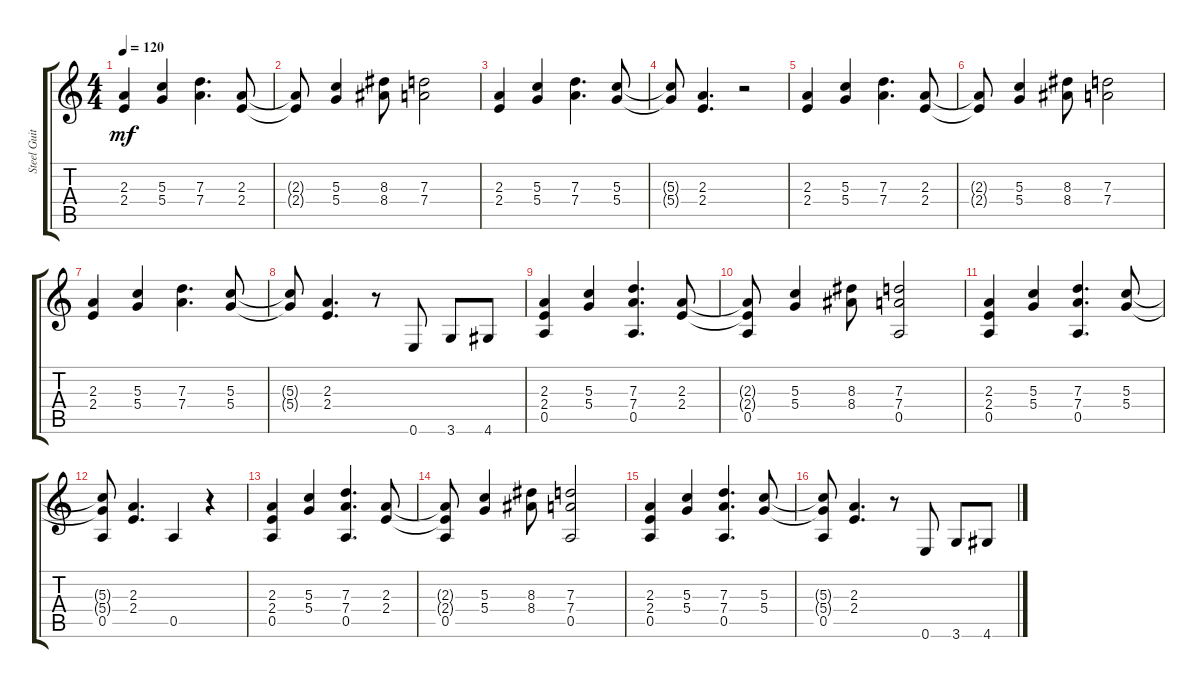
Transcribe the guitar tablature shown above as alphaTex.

\track ("Steel Guitar" "Steel Guit") {instrument acousticguitarsteel}
\staff {score tabs}
\tuning (E4 B3 G3 D3 A2 E2) {hide}
\ts (4 4)
\tempo 120
\clef g2
\ks c
(2.3 2.4).4{dy mf instrument acousticguitarsteel} (5.3 5.4).4 (7.3 7.4).4{d} (2.3 2.4).8 |
(2.3{t} 2.4{t}).8 (5.3 5.4).4 (8.3 8.4).8 (7.3 7.4).2 |
(2.3 2.4).4 (5.3 5.4).4 (7.3 7.4).4{d} (5.3 5.4).8 |
(5.3{t} 5.4{t}).8 (2.3 2.4).4{d} r.2 |
(2.3 2.4).4 (5.3 5.4).4 (7.3 7.4).4{d} (2.3 2.4).8 |
(2.3{t} 2.4{t}).8 (5.3 5.4).4 (8.3 8.4).8 (7.3 7.4).2 |
(2.3 2.4).4 (5.3 5.4).4 (7.3 7.4).4{d} (5.3 5.4).8 |
(5.3{t} 5.4{t}).8 (2.3 2.4).4{d} r.8 0.6.8 3.6.8 4.6.8 |
(2.3 2.4 0.5).4 (5.3 5.4).4 (7.3 7.4 0.5).4{d} (2.3 2.4).8 |
(2.3{t} 2.4{t} 0.5).8 (5.3 5.4).4 (8.3 8.4).8 (7.3 7.4 0.5).2 |
(2.3 2.4 0.5).4 (5.3 5.4).4 (7.3 7.4 0.5).4{d} (5.3 5.4).8 |
(5.3{t} 5.4{t} 0.5).8 (2.3 2.4).4{d} 0.5.4 r.4 |
(2.3 2.4 0.5).4 (5.3 5.4).4 (7.3 7.4 0.5).4{d} (2.3 2.4).8 |
(2.3{t} 2.4{t} 0.5).8 (5.3 5.4).4 (8.3 8.4).8 (7.3 7.4 0.5).2 |
(2.3 2.4 0.5).4 (5.3 5.4).4 (7.3 7.4 0.5).4{d} (5.3 5.4).8 |
(5.3{t} 5.4{t} 0.5).8 (2.3 2.4).4{d} r.8 0.6.8 3.6.8 4.6.8
